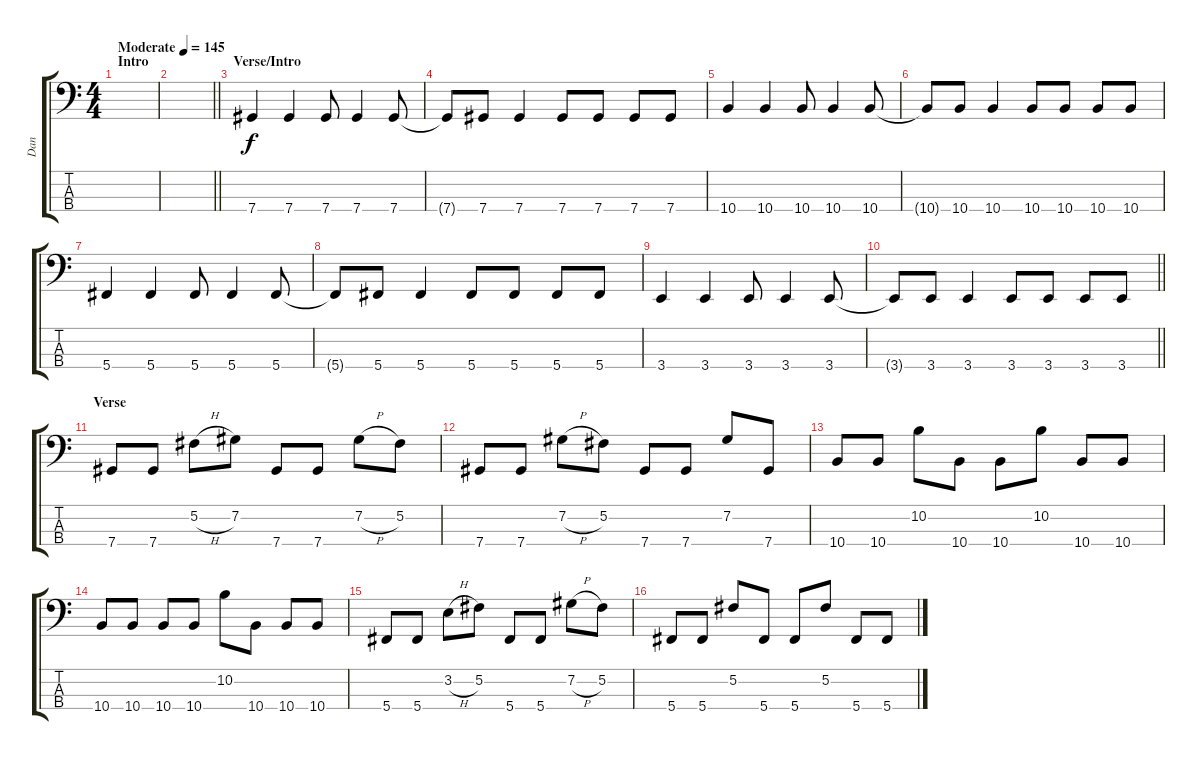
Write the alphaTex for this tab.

\track ("Dan" "Dan") {instrument electricbasspick}
\staff {score tabs}
\tuning (Gb2 Db2 Ab1 Db1) {hide}
\ts (4 4)
\section ("" "Intro")
\tempo (145 "Moderate")
\clef f4
\ks c
|
\barLineRight lightlight
|
\section ("" "Verse/Intro")
7.4.4{volume 10} 7.4.4 7.4.8 7.4.4 7.4.8 |
7.4{t}.8 7.4.8 7.4.4 7.4.8 7.4.8 7.4.8 7.4.8 |
10.4.4 10.4.4 10.4.8 10.4.4 10.4.8 |
10.4{t}.8 10.4.8 10.4.4 10.4.8 10.4.8 10.4.8 10.4.8 |
5.4.4 5.4.4 5.4.8 5.4.4 5.4.8 |
5.4{t}.8 5.4.8 5.4.4 5.4.8 5.4.8 5.4.8 5.4.8 |
3.4.4 3.4.4 3.4.8 3.4.4 3.4.8 |
\barLineRight lightlight
3.4{t}.8 3.4.8 3.4.4 3.4.8 3.4.8 3.4.8 3.4.8 |
\section ("" "Verse")
7.4.8{volume 13} 7.4.8 5.2{h}.8 7.2.8 7.4.8 7.4.8 7.2{h}.8 5.2.8 |
7.4.8 7.4.8 7.2{h}.8 5.2.8 7.4.8 7.4.8 7.2.8 7.4.8 |
10.4.8 10.4.8 10.2.8 10.4.8 10.4.8 10.2.8 10.4.8 10.4.8 |
10.4.8 10.4.8 10.4.8 10.4.8 10.2.8 10.4.8 10.4.8 10.4.8 |
5.4.8 5.4.8 3.2{h}.8 5.2.8 5.4.8 5.4.8 7.2{h}.8 5.2.8 |
5.4.8 5.4.8 5.2.8 5.4.8 5.4.8 5.2.8 5.4.8 5.4.8
